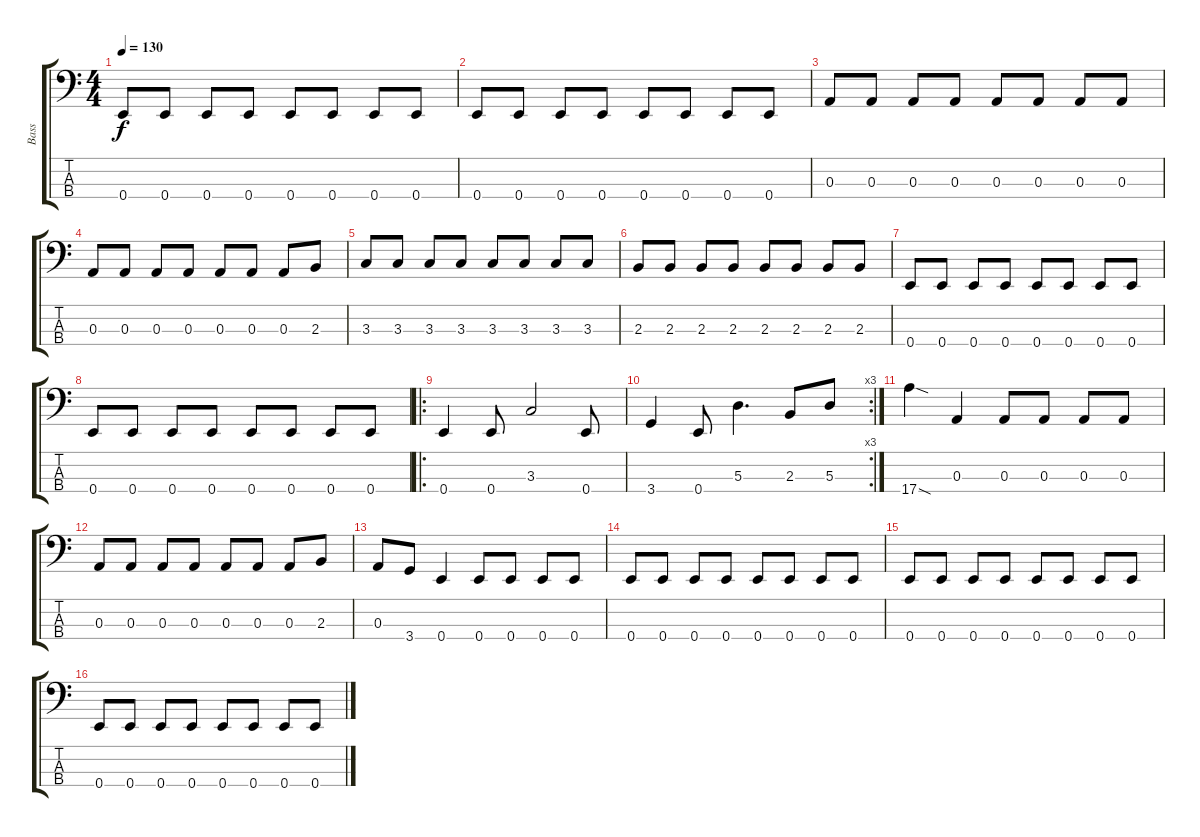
\track ("Bass" "Bass") {instrument electricbasspick}
\staff {score tabs}
\tuning (G2 D2 A1 E1) {hide}
\ts (4 4)
\tempo 130
\clef f4
\ks c
0.4.8{dy f} 0.4.8 0.4.8 0.4.8 0.4.8 0.4.8 0.4.8 0.4.8 |
0.4.8 0.4.8 0.4.8 0.4.8 0.4.8 0.4.8 0.4.8 0.4.8 |
0.3.8 0.3.8 0.3.8 0.3.8 0.3.8 0.3.8 0.3.8 0.3.8 |
0.3.8 0.3.8 0.3.8 0.3.8 0.3.8 0.3.8 0.3.8 2.3.8 |
3.3.8 3.3.8 3.3.8 3.3.8 3.3.8 3.3.8 3.3.8 3.3.8 |
2.3.8 2.3.8 2.3.8 2.3.8 2.3.8 2.3.8 2.3.8 2.3.8 |
0.4.8 0.4.8 0.4.8 0.4.8 0.4.8 0.4.8 0.4.8 0.4.8 |
0.4.8 0.4.8 0.4.8 0.4.8 0.4.8 0.4.8 0.4.8 0.4.8 |
\ro
0.4.4 0.4.8 3.3.2 0.4.8 |
\rc 3
3.4.4 0.4.8 5.3.4{d} 2.3.8 5.3.8 |
17.4{sod}.4 0.3.4 0.3.8 0.3.8 0.3.8 0.3.8 |
0.3.8 0.3.8 0.3.8 0.3.8 0.3.8 0.3.8 0.3.8 2.3.8 |
0.3.8 3.4.8 0.4.4 0.4.8 0.4.8 0.4.8 0.4.8 |
0.4.8 0.4.8 0.4.8 0.4.8 0.4.8 0.4.8 0.4.8 0.4.8 |
0.4.8 0.4.8 0.4.8 0.4.8 0.4.8 0.4.8 0.4.8 0.4.8 |
0.4.8 0.4.8 0.4.8 0.4.8 0.4.8 0.4.8 0.4.8 0.4.8
